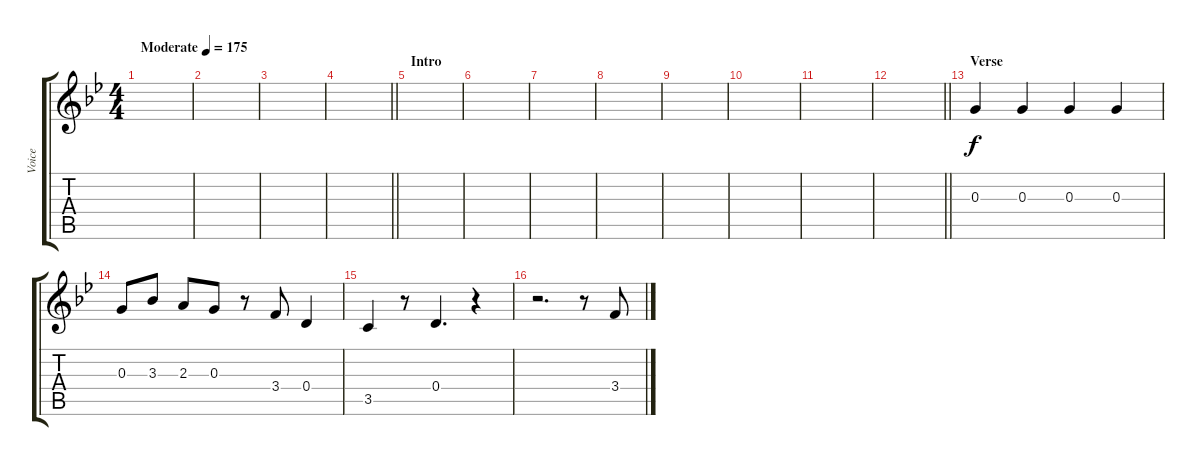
\track ("Voice" "Voice") {instrument tenorsax}
\staff {score tabs}
\tuning (E5 B4 G4 D4 A3 E3) {hide}
\ts (4 4)
\tempo (175 "Moderate")
\clef g2
\ks bb
|
|
|
\barLineRight lightlight
|
\section ("" "Intro")
|
|
|
|
|
|
|
\barLineRight lightlight
|
\section ("" "Verse")
0.3.4 0.3.4 0.3.4 0.3.4 |
0.3.8 3.3.8 2.3.8 0.3.8 r.8 3.4.8 0.4.4 |
3.5.4 r.8 0.4.4{d} r.4 |
r.2{d} r.8 3.4.8
